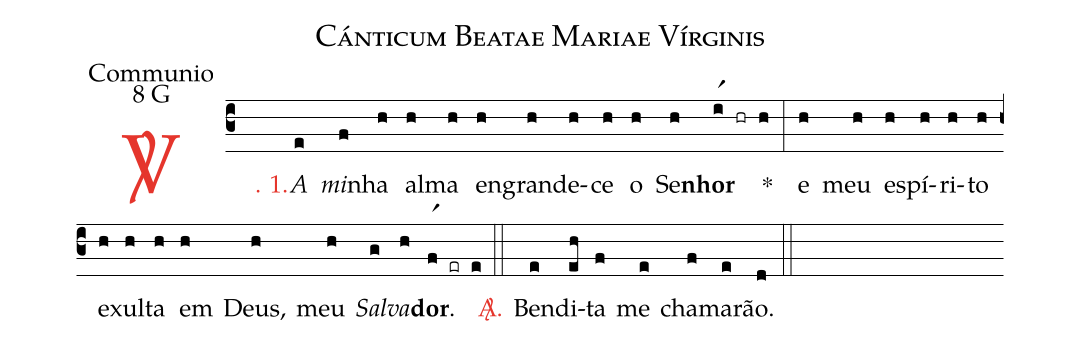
name: Cánticum Beatae Mariae Vírginis;
office-part: Communio;
mode: 8;
mode-differentia: G;
%%
(c3)

<c><sp>V/</sp>. 1.</c>() <i>A</i>(e) <i>mi</i>(f)nha(h) al(h)ma(h) en(h)gran(h)de(h)ce(h) o(h) Se(h)<b>nhor</b>(ir1 hr h) *(:) e(h) meu(h) es(h)pí(h)ri(h)to(h) e(h)xul(h)ta(h) em(h) Deus,(h) meu(h) <i>Sal</i>(g)<i>va</i>(h)<b>dor</b>.(fr1 er e)

(::)

<c><sp>A/</sp>.</c>() Ben(e)di(eh)ta(f) me(e) cha(f)ma(e)rão.(d)

(::)
